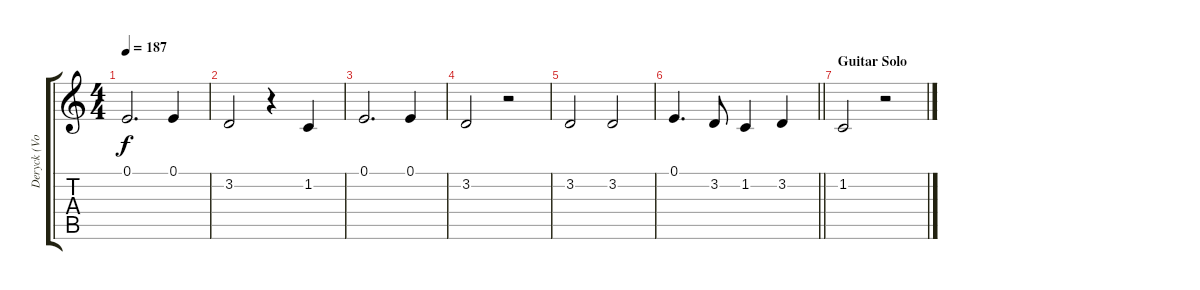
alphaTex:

\track ("Deryck (Vocals)" "Deryck (Vo") {instrument lead2sawtooth}
\staff {score tabs}
\tuning (E4 B3 G3 D3 A2 E2) {hide}
\ts (4 4)
\tempo 187
\clef g2
\ks c
0.1.2{d dy f} 0.1.4 |
3.2.2 r.4 1.2.4 |
0.1.2{d} 0.1.4 |
3.2.2 r.2 |
3.2.2 3.2.2 |
\barLineRight lightlight
0.1.4{d} 3.2.8 1.2.4 3.2.4 |
\section ("" "Guitar Solo")
1.2.2 r.2
